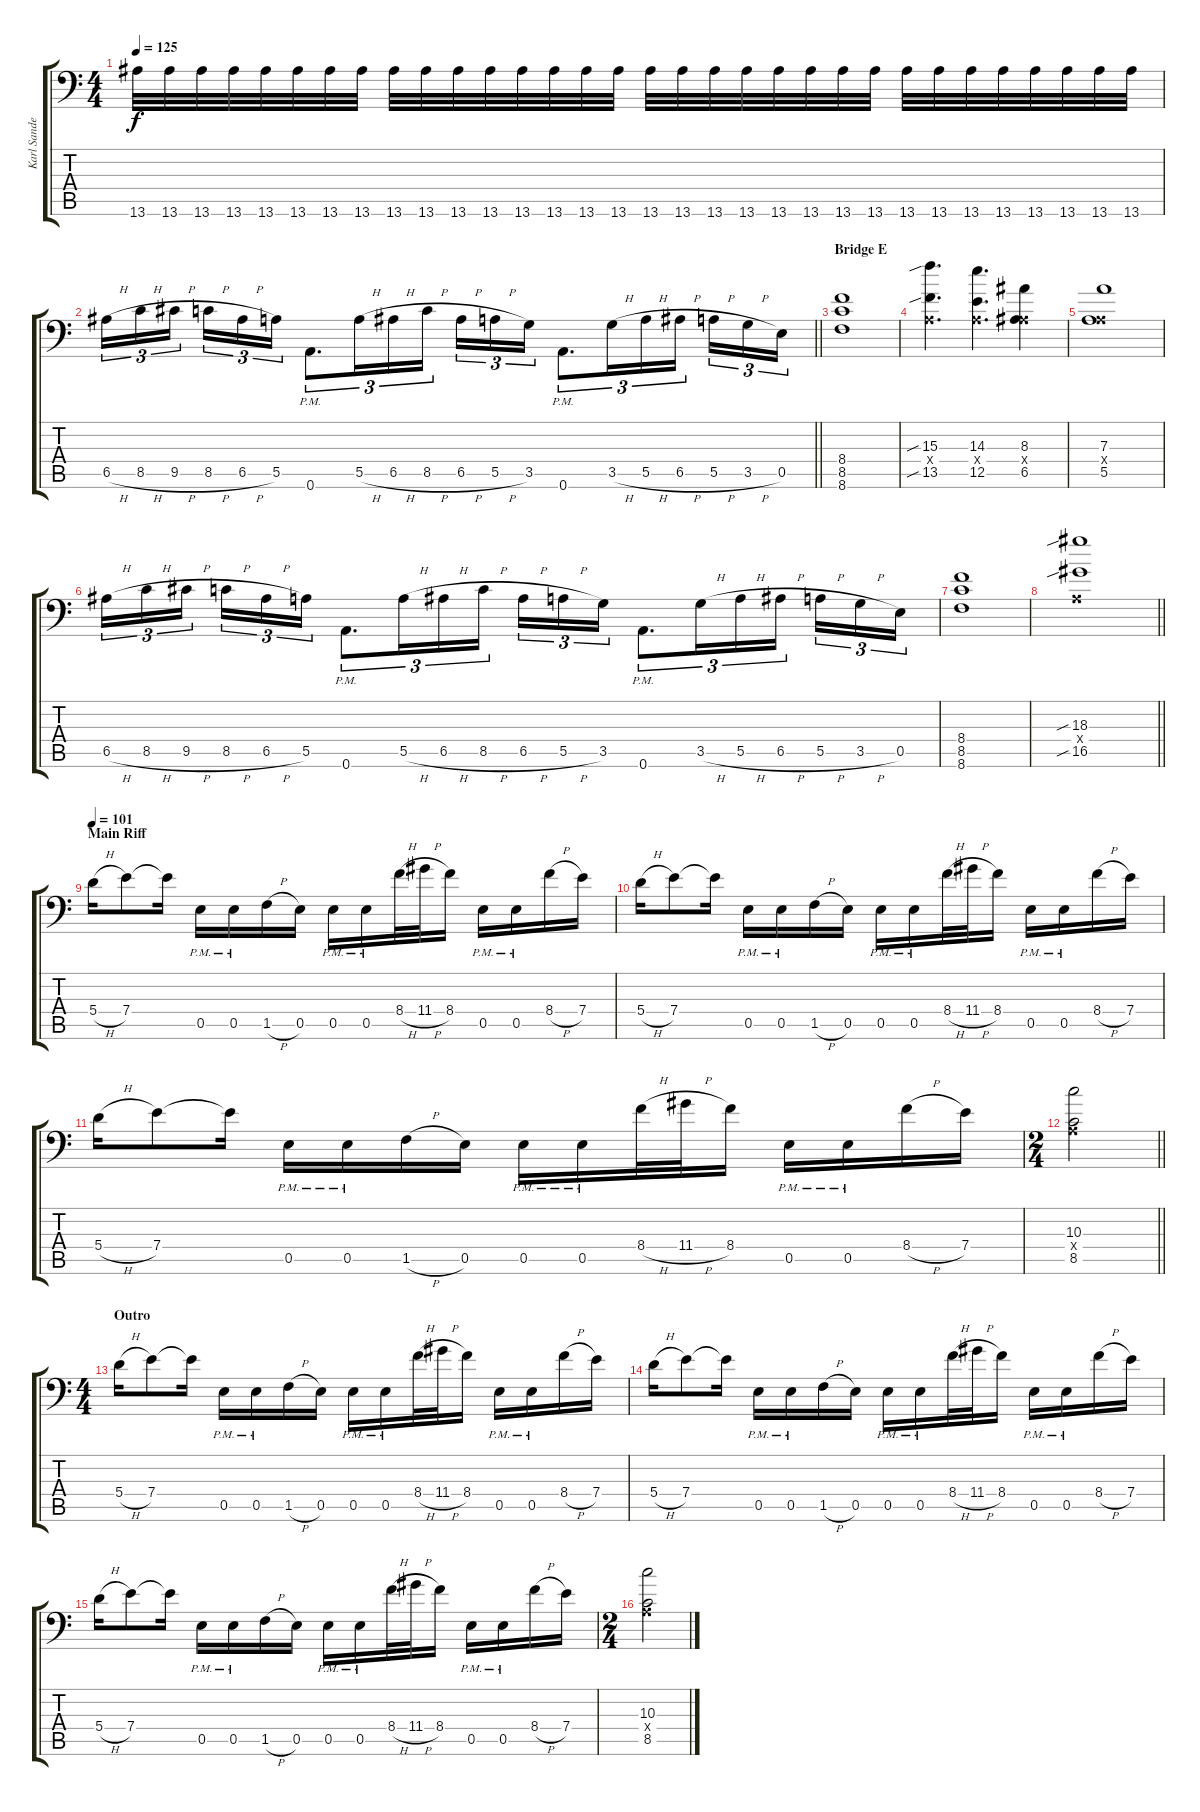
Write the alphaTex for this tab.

\track ("Karl Sanders " "Karl Sande") {instrument overdrivenguitar}
\staff {score tabs}
\tuning (B3 Gb3 D3 A2 E2 A1) {hide}
\ts (4 4)
\tempo 125
\clef f4
\ks c
13.6.32{dy f} 13.6.32 13.6.32 13.6.32 13.6.32 13.6.32 13.6.32 13.6.32 13.6.32 13.6.32 13.6.32 13.6.32 13.6.32 13.6.32 13.6.32 13.6.32 13.6.32 13.6.32 13.6.32 13.6.32 13.6.32 13.6.32 13.6.32 13.6.32 13.6.32 13.6.32 13.6.32 13.6.32 13.6.32 13.6.32 13.6.32 13.6.32 |
\barLineRight lightlight
6.5{h}.16{tu (3 2)} 8.5{h}.16{tu (3 2)} 9.5{h}.16{tu (3 2) beam splitsecondary} 8.5{h}.16{tu (3 2)} 6.5{h}.16{tu (3 2)} 5.5.16{tu (3 2)} 0.6{pm}.8{d tu (3 2)} 5.5{h}.16{tu (3 2)} 6.5{h}.16{tu (3 2)} 8.5{h}.16{tu (3 2)} 6.5{h}.16{tu (3 2)} 5.5{h}.16{tu (3 2)} 3.5.16{tu (3 2)} 0.6{pm}.8{d tu (3 2)} 3.5{h}.16{tu (3 2)} 5.5{h}.16{tu (3 2)} 6.5{h}.16{tu (3 2) beam splitsecondary} 5.5{h}.16{tu (3 2)} 3.5{h}.16{tu (3 2)} 0.5.16{tu (3 2)} |
\section ("" "Bridge E")
(8.4 8.5 8.6).1 |
(15.3{sib} 0.4{x} 13.5{sib}).4{d} (14.3 0.4{x} 12.5).4{d} (8.3 0.4{x} 6.5).4 |
(7.3 0.4{x} 5.5).1 |
6.5{h}.16{tu (3 2)} 8.5{h}.16{tu (3 2)} 9.5{h}.16{tu (3 2) beam splitsecondary} 8.5{h}.16{tu (3 2)} 6.5{h}.16{tu (3 2)} 5.5.16{tu (3 2)} 0.6{pm}.8{d tu (3 2)} 5.5{h}.16{tu (3 2)} 6.5{h}.16{tu (3 2)} 8.5{h}.16{tu (3 2)} 6.5{h}.16{tu (3 2)} 5.5{h}.16{tu (3 2)} 3.5.16{tu (3 2)} 0.6{pm}.8{d tu (3 2)} 3.5{h}.16{tu (3 2)} 5.5{h}.16{tu (3 2)} 6.5{h}.16{tu (3 2) beam splitsecondary} 5.5{h}.16{tu (3 2)} 3.5{h}.16{tu (3 2)} 0.5.16{tu (3 2)} |
(8.4 8.5 8.6).1 |
\barLineRight lightlight
(18.3{sib} 0.4{x} 16.5{sib}).1 |
\section ("" "Main Riff")
\tempo 101
5.4{h}.16 7.4.8 7.4{t}.16 0.5{pm}.16 0.5{pm}.16 1.5{h}.16 0.5.16 0.5{pm}.16 0.5{pm}.16 8.4{h}.32 11.4{h}.32 8.4.16 0.5{pm}.16 0.5{pm}.16 8.4{h}.16 7.4.16 |
5.4{h}.16 7.4.8 7.4{t}.16 0.5{pm}.16 0.5{pm}.16 1.5{h}.16 0.5.16 0.5{pm}.16 0.5{pm}.16 8.4{h}.32 11.4{h}.32 8.4.16 0.5{pm}.16 0.5{pm}.16 8.4{h}.16 7.4.16 |
5.4{h}.16 7.4.8 7.4{t}.16 0.5{pm}.16 0.5{pm}.16 1.5{h}.16 0.5.16 0.5{pm}.16 0.5{pm}.16 8.4{h}.32 11.4{h}.32 8.4.16 0.5{pm}.16 0.5{pm}.16 8.4{h}.16 7.4.16 |
\ts (2 4)
\barLineRight lightlight
(10.3 0.4{x} 8.5).2 |
\ts (4 4)
\section ("" "Outro")
5.4{h}.16 7.4.8 7.4{t}.16 0.5{pm}.16 0.5{pm}.16 1.5{h}.16 0.5.16 0.5{pm}.16 0.5{pm}.16 8.4{h}.32 11.4{h}.32 8.4.16 0.5{pm}.16 0.5{pm}.16 8.4{h}.16 7.4.16 |
5.4{h}.16 7.4.8 7.4{t}.16 0.5{pm}.16 0.5{pm}.16 1.5{h}.16 0.5.16 0.5{pm}.16 0.5{pm}.16 8.4{h}.32 11.4{h}.32 8.4.16 0.5{pm}.16 0.5{pm}.16 8.4{h}.16 7.4.16 |
5.4{h}.16 7.4.8 7.4{t}.16 0.5{pm}.16 0.5{pm}.16 1.5{h}.16 0.5.16 0.5{pm}.16 0.5{pm}.16 8.4{h}.32 11.4{h}.32 8.4.16 0.5{pm}.16 0.5{pm}.16 8.4{h}.16 7.4.16 |
\ts (2 4)
(10.3 0.4{x} 8.5).2
